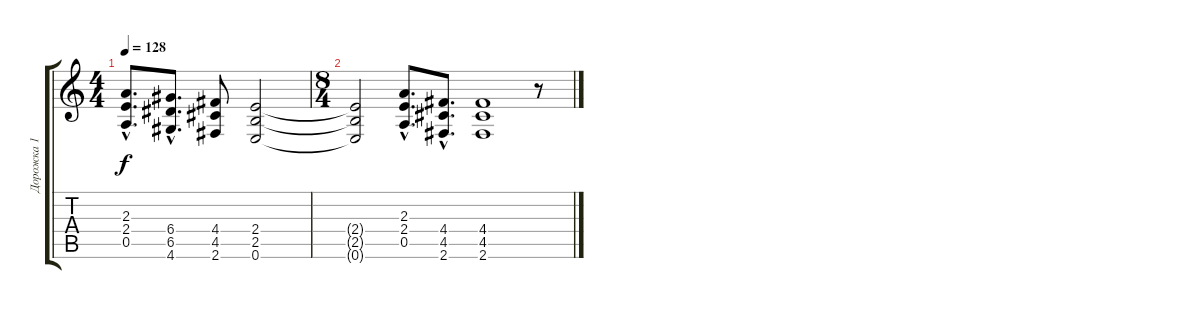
\track ("Дорожка 1" "Дорожка 1") {instrument distortionguitar}
\staff {score tabs}
\tuning (E4 B3 G3 D3 A2 E2) {hide}
\ts (4 4)
\tempo 128
\clef g2
\ks c
(2.3{hac} 2.4{hac} 0.5{hac}).8{d dy f} (6.4{hac} 6.5{hac} 4.6{hac}).8{d} (4.4 4.5 2.6).8 (2.4 2.5 0.6).2 |
\ts (8 4)
(2.4{t} 2.5{t} 0.6{t}).2 (2.3{hac} 2.4{hac} 0.5{hac}).8{d} (4.4{hac} 4.5{hac} 2.6{hac}).8{d} (4.4 4.5 2.6).1 r.8
